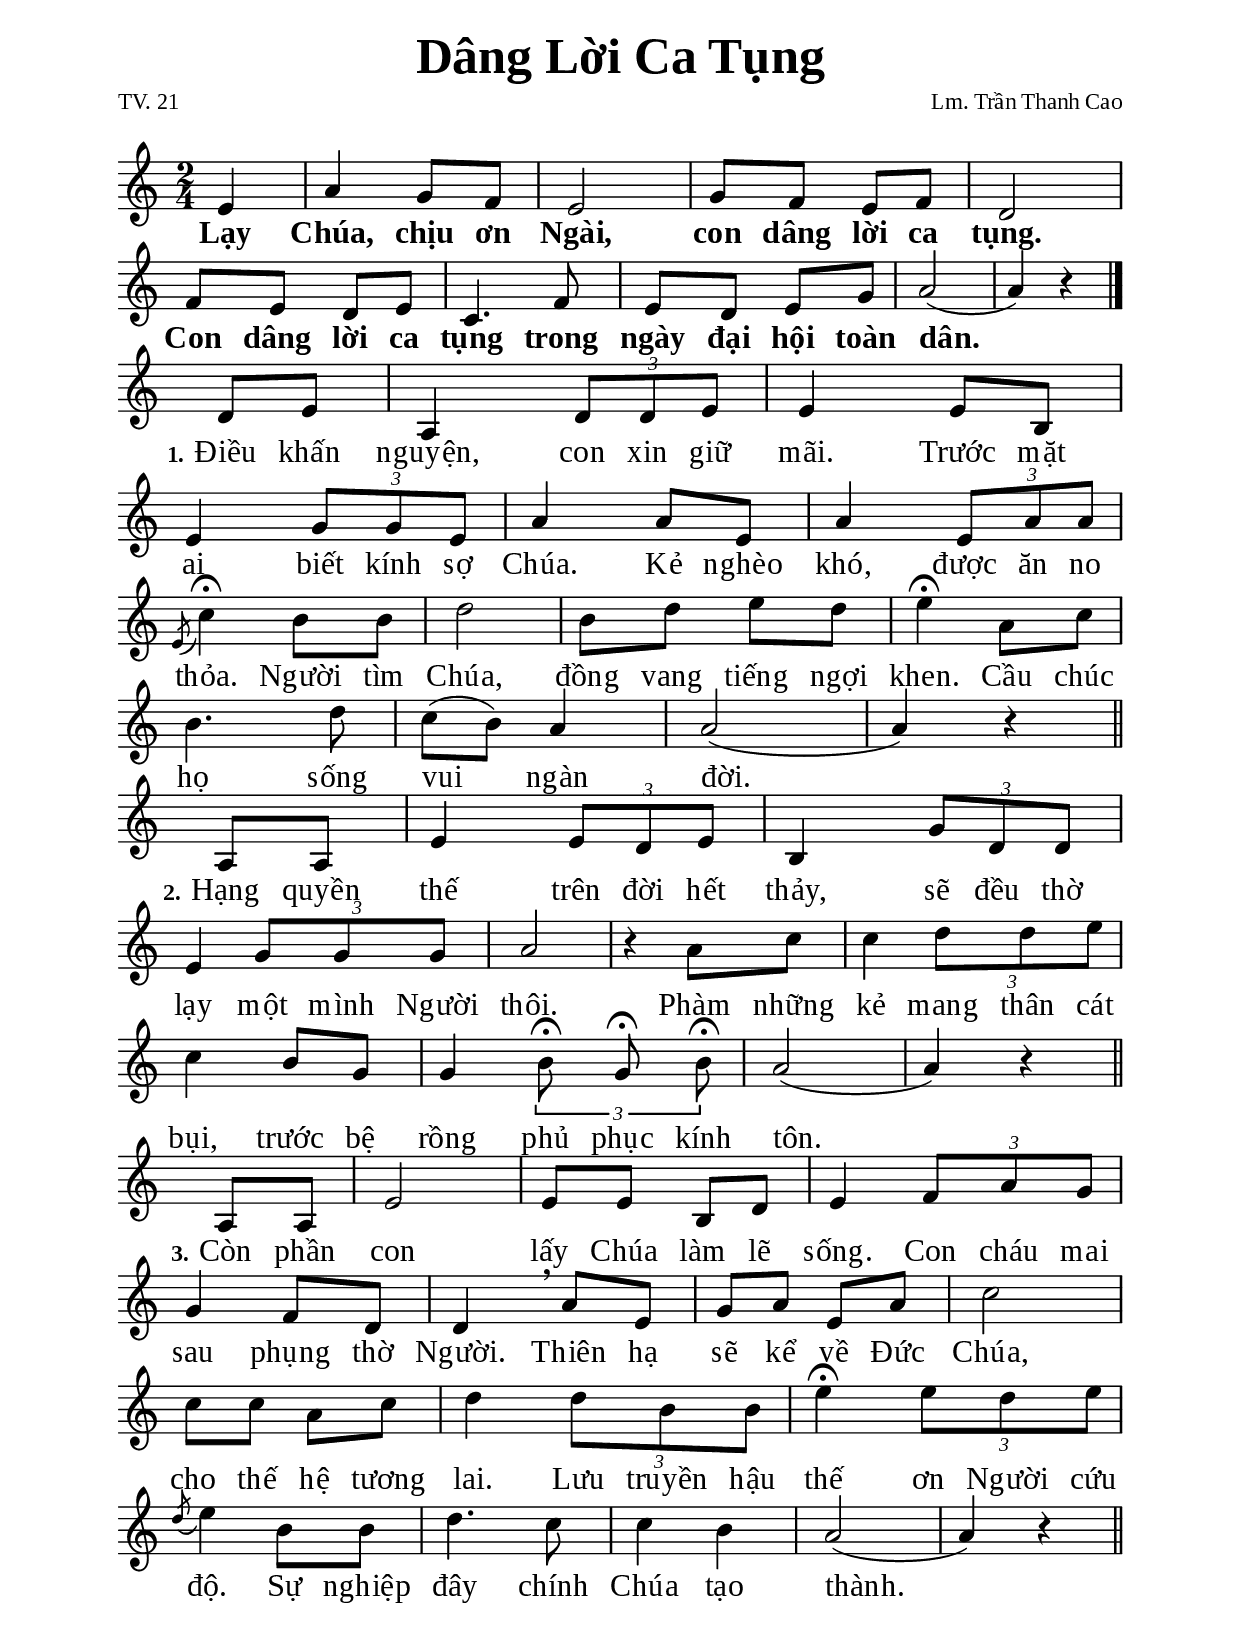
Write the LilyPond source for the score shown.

% Cài đặt chung
\version "2.20.0"
\include "english.ly"

\header {
  title = \markup { \fontsize #3 "Dâng Lời Ca Tụng" }
  poet = "TV. 21"
  composer = "Lm. Trần Thanh Cao"
  arranger = " "
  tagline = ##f
}


\paper {
   #(set-paper-size "a4")
  top-margin = 15\mm
  bottom-margin = 15\mm
  left-margin = 20\mm
  right-margin = 20\mm
  indent = #0
  #(define fonts
    (make-pango-font-tree
      "Liberation Serif"
      "Liberation Serif"
      "Liberation Serif"
      (/ 20 20)))
  page-count = #1
}

% Nhạc điệp khúc
nhacDiepKhuc = \relative c' {

  \partial 4 e4 |
  a g8 f |
  e2 |
  g8 f e f |
  d2 |
  f8 e d e |
  c4. f8 |
  e d e g |
  a2 ( |
  a4) r \bar "|."
}

% Nhạc phiên khúc
nhacPhienKhucMot = \relative c' {

  \partial 4 d8 e |
  a,4 \tuplet 3/2 { d8 d e } |
  e4 e8 b |
  e4 \tuplet 3/2 { g8 g e } |
  a4 a8 e |
  a4 \tuplet 3/2 { e8 a a } |
  \acciaccatura e8 c'4 \fermata b8 b |
  d2 |
  b8 d e d |
  e4 \fermata a,8 c |
  b4. d8 |
  c8 (b) a4 |
  a2 ( |
  a4) r \bar "||"
}

nhacPhienKhucHai = \relative c' {

  \partial 4 a8 a |
  e'4 \tuplet 3/2 { e8 d e } |
  b4 \tuplet 3/2 { g'8 d d } |
  e4 \tuplet 3/2 { g8 g g } |
  a2 |
  r4 a8 c |
  c4 \tuplet 3/2 { d8 d e } |
  c4 b8 g |
  g4
  \autoBeamOff \tuplet 3/2 { b8 \fermata g \fermata b \fermata } |
  a2 ( |
  a4) r \bar "||"
}

nhacPhienKhucBa = \relative c' {

  \partial 4 a8 a |
  e'2 |
  e8 e b d |
  e4 \tuplet 3/2 { f8 a g } |
  g4 f8 d |
  d4 \breathe a'8 e |
  g a e a |
  c2 |
  c8 c a c |
  d4 \tuplet 3/2 { d8 b b } |
  e4 \fermata \tuplet 3/2 { e8 d e } |
  \acciaccatura d8 e4 b8 b |
  d4. c8 |
  c4 b |
  a2 ( |
  a4) r \bar "||"
}

% Lời điệp khúc
loiDiepKhuc = \lyricmode {
 
  Lạy Chúa, chịu ơn Ngài, con dâng lời ca tụng.
  Con dâng lời ca tụng trong ngày đại hội toàn dân.
}

% Lời phiên khúc
loiPhienKhucMot = \lyricmode {
  \set stanza = #"1."
  Điều khấn nguyện, con xin giữ mãi.
  Trước mặt ai biết kính sợ Chúa.
  Kẻ nghèo khó, được ăn no thỏa.
  Người tìm Chúa, đồng vang tiếng ngợi khen.
  Cầu chúc họ sống vui ngàn đời.
}

loiPhienKhucHai = \lyricmode {
  \set stanza = #"2."
  Hạng quyền thế trên đời hết thảy,
  sẽ đều thờ lạy một mình Người thôi.
  Phàm những kẻ mang thân cát bụi,
  trước bệ rồng phủ phục kính tôn.
}

loiPhienKhucBa = \lyricmode {
  \set stanza = #"3."
  Còn phần con lấy Chúa làm lẽ sống.
  Con cháu mai sau phụng thờ Người.
  Thiên hạ sẽ kể về Đức Chúa,
  cho thế hệ tương lai.
  Lưu truyền hậu thế ơn Người cứu độ.
  Sự nghiệp đây chính Chúa tạo thành.
}


% Dàn trang
\score {
  \new ChoirStaff <<
    \new Staff = diepKhuc \with {
        \consists "Merge_rests_engraver"
        \magnifyStaff #(magstep +1)
      }
      <<
      \new Voice = beSop {
        \key c \major \time 2/4 \stemNeutral \nhacDiepKhuc
      }
    >>
    \new Lyrics \lyricsto beSop \loiDiepKhuc
  >>
  \layout {
    \override Lyrics.LyricText.font-series = #'bold
    \override Lyrics.LyricText.font-size = #+3
    \override Lyrics.LyricSpace.minimum-distance = #2.0
    \override Score.BarNumber.break-visibility = ##(#f #f #f)
  }
}

\score {
  \new ChoirStaff <<
    \new Staff = phienKhuc \with {
        \magnifyStaff #(magstep +1)
      }
      <<
      \new Voice = beSop {
        \key c \major \time 2/4 \nhacPhienKhucMot
      }
    >>
    \new Lyrics \lyricsto beSop \loiPhienKhucMot
  >>
  \layout {
    \override Staff.TimeSignature.transparent = ##t
    \override Lyrics.LyricText.font-size = #+3
    \override Lyrics.LyricSpace.minimum-distance = #2.0
    \override Score.BarNumber.break-visibility = ##(#f #f #f)
  } 
}

\score {
  \new ChoirStaff <<
    \new Staff = phienKhuc \with {
        \magnifyStaff #(magstep +1)
      }
      <<
      \new Voice = beSop {
        \key c \major \time 2/4 \nhacPhienKhucHai
      }
    >>
    \new Lyrics \lyricsto beSop \loiPhienKhucHai
  >>
  \layout {
    \override Staff.TimeSignature.transparent = ##t
    \override Lyrics.LyricText.font-size = #+3
    \override Lyrics.LyricSpace.minimum-distance = #2.0
    \override Score.BarNumber.break-visibility = ##(#f #f #f)
  } 
}

\score {
  \new ChoirStaff <<
    \new Staff = phienKhuc \with {
        \magnifyStaff #(magstep +1)
      }
      <<
      \new Voice = beSop {
        \key c \major \time 2/4 \nhacPhienKhucBa
      }
    >>
    \new Lyrics \lyricsto beSop \loiPhienKhucBa
  >>
  \layout {
    \override Staff.TimeSignature.transparent = ##t
    \override Lyrics.LyricText.font-size = #+3
    \override Lyrics.LyricSpace.minimum-distance = #2.0
    \override Score.BarNumber.break-visibility = ##(#f #f #f)
  } 
}
